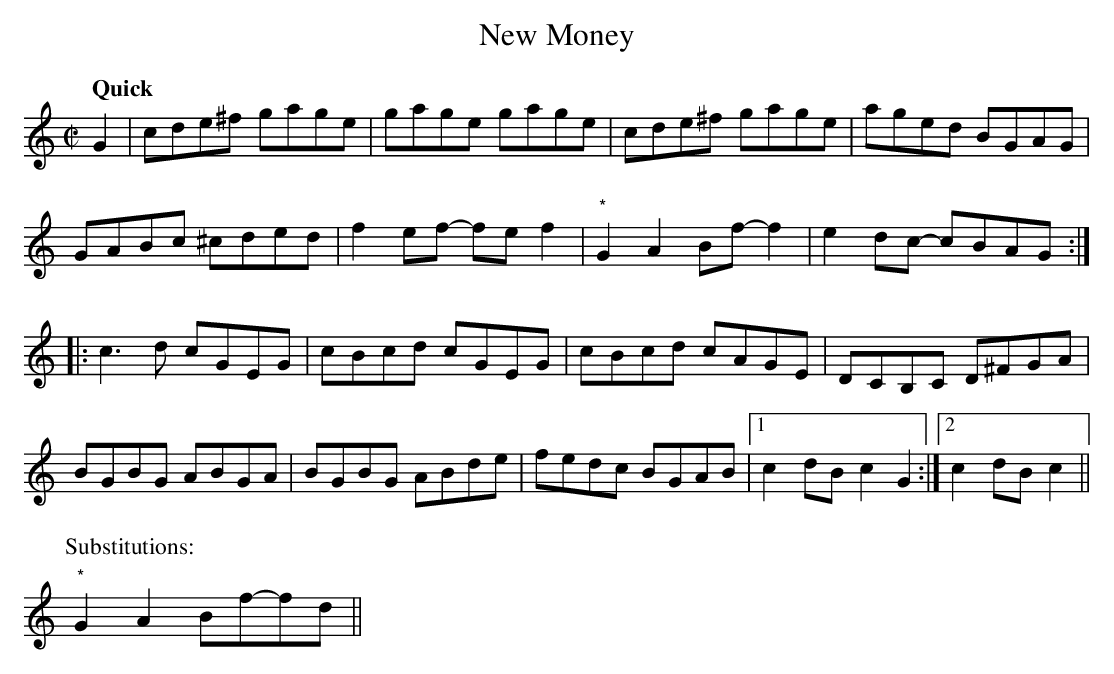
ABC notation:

X:1
T:New Money
M:C|
L:1/8
Q:"Quick"
K:C
G2|cde^f gage|gage gage|cde^f gage|aged BGAG|
GABc ^cded|f2ef- fef2|"*"G2A2Bf- f2|e2dc- cBAG:|
|:c3d cGEG|cBcd cGEG|cBcd cAGE|DCB,C D^FGA|
BGBG ABGA|BGBG ABde|fedc BGAB|1c2dBc2G2:|2c2 dB c2||
P:Substitutions:
"*"G2A2 Bf-fd||
